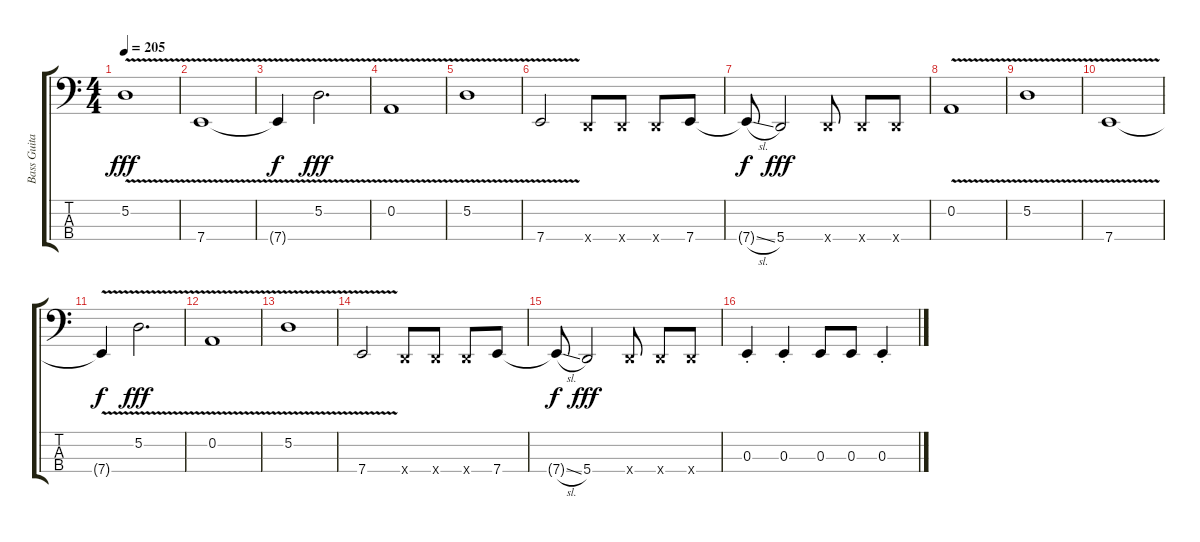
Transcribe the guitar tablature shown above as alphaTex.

\track ("Bass Guitar " "Bass Guita") {instrument slapbass1}
\staff {score tabs}
\tuning (D2 A1 E1 A0) {hide}
\ts (4 4)
\tempo 205
\clef f4
\ks c
5.2{v}.1{dy fff} |
7.4{v}.1 |
7.4{t}.4{dy f} 5.2{v}.2{d dy fff} |
0.2{v}.1 |
5.2{v}.1 |
7.4{v}.2 5.4{x}.8 5.4{x}.8 5.4{x}.8 7.4.8 |
7.4{sl t}.8{dy f} 5.4.2{dy fff} 5.4{x}.8 5.4{x}.8 5.4{x}.8 |
0.2{v}.1 |
5.2{v}.1 |
7.4{v}.1 |
7.4{t}.4{dy f} 5.2{v}.2{d dy fff} |
0.2{v}.1 |
5.2{v}.1 |
7.4{v}.2 5.4{x}.8 5.4{x}.8 5.4{x}.8 7.4.8 |
7.4{sl t}.8{dy f} 5.4.2{dy fff} 5.4{x}.8 5.4{x}.8 5.4{x}.8 |
0.3{st}.4 0.3{st}.4 0.3.8 0.3.8 0.3{st}.4
